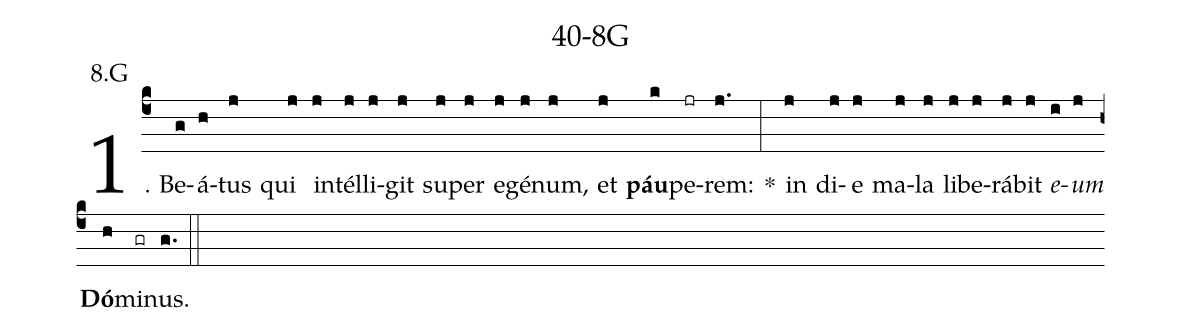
name: 40-8G;
annotation: 8.G;
%%
(c4)1. Be(g)á(h)tus(j) qui(j) in(j)tél(j)li(j)git(j) su(j)per(j) e(j)gé(j)num,(j) et(j) <b>páu</b>(k)pe(jr)rem:(j.) *(:) in(j) di(j)e(j) ma(j)la(j) li(j)be(j)rá(j)bit(j) <i>e</i>(i)<i>um</i>(j) <b>Dó</b>(h)mi(gr)nus.(g.) (::)
